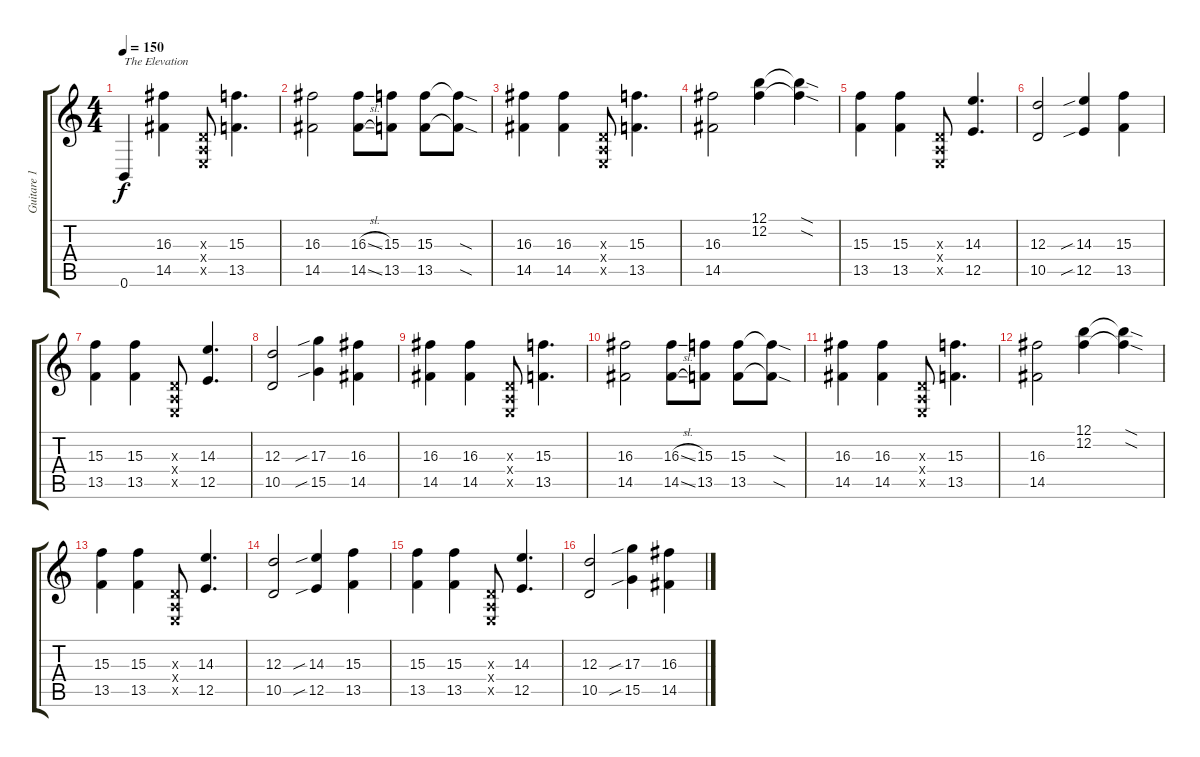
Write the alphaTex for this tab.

\track ("Guitare 1" "Guitare 1") {instrument acousticguitarsteel}
\staff {score tabs}
\tuning (B3 Gb3 D3 A2 E2 B1) {hide}
\ts (4 4)
\tempo 150
\clef g2
\ks c
0.6.4{txt "The Elevation" dy f instrument distortionguitar} (16.3 14.5).4 (0.3{x} 0.4{x} 0.5{x}).8 (15.3 13.5).4{d} |
(16.3 14.5).2 (16.3{sl} 14.5{sl}).8 (15.3 13.5).8 (15.3 13.5).8 (15.3{sod t} 13.5{sod t}).8 |
(16.3 14.5).4 (16.3 14.5).4 (0.3{x} 0.4{x} 0.5{x}).8 (15.3 13.5).4{d} |
(16.3 14.5).2 (12.1 12.2).4 (12.1{sod t} 12.2{sod t}).4 |
(15.3 13.5).4 (15.3 13.5).4 (0.3{x} 0.4{x} 0.5{x}).8 (14.3 12.5).4{d} |
(12.3 10.5).2 (14.3{sib} 12.5{sib}).4 (15.3 13.5).4 |
(15.3 13.5).4 (15.3 13.5).4 (0.3{x} 0.4{x} 0.5{x}).8 (14.3 12.5).4{d} |
(12.3 10.5).2 (17.3{sib} 15.5{sib}).4 (16.3 14.5).4 |
(16.3 14.5).4 (16.3 14.5).4 (0.3{x} 0.4{x} 0.5{x}).8 (15.3 13.5).4{d} |
(16.3 14.5).2 (16.3{sl} 14.5{sl}).8 (15.3 13.5).8 (15.3 13.5).8 (15.3{sod t} 13.5{sod t}).8 |
(16.3 14.5).4 (16.3 14.5).4 (0.3{x} 0.4{x} 0.5{x}).8 (15.3 13.5).4{d} |
(16.3 14.5).2 (12.1 12.2).4 (12.1{sod t} 12.2{sod t}).4 |
(15.3 13.5).4 (15.3 13.5).4 (0.3{x} 0.4{x} 0.5{x}).8 (14.3 12.5).4{d} |
(12.3 10.5).2 (14.3{sib} 12.5{sib}).4 (15.3 13.5).4 |
(15.3 13.5).4 (15.3 13.5).4 (0.3{x} 0.4{x} 0.5{x}).8 (14.3 12.5).4{d} |
(12.3 10.5).2 (17.3{sib} 15.5{sib}).4 (16.3 14.5).4
